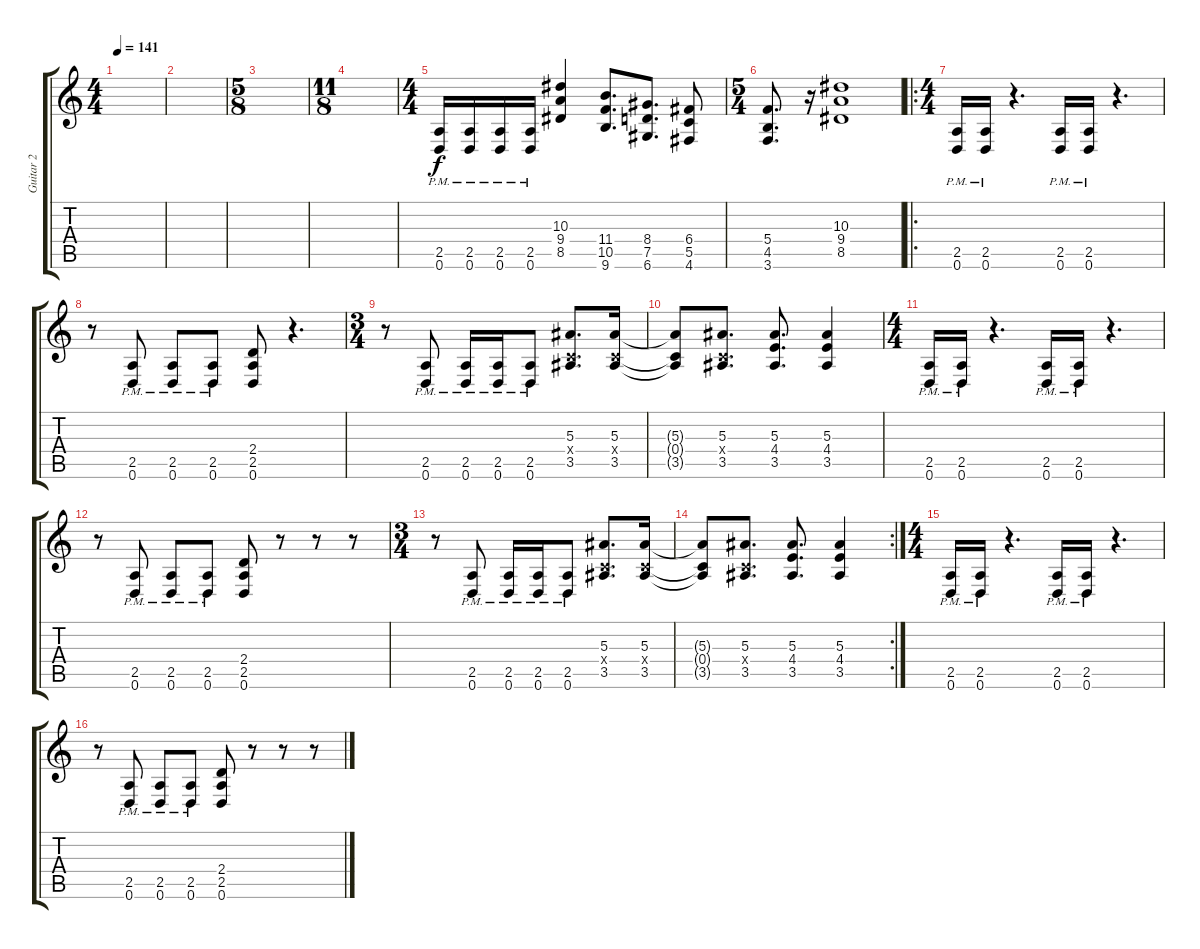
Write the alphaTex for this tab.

\track ("Guitar 2" "Guitar 2") {instrument distortionguitar}
\staff {score tabs}
\tuning (D4 A3 F3 C3 G2 D2) {hide}
\ts (4 4)
\tempo 141
\clef g2
\ks c
|
|
\ts (5 8)
|
\ts (11 8)
|
\ts (4 4)
(2.5{pm} 0.6{pm}).16 (2.5{pm} 0.6{pm}).16 (2.5{pm} 0.6{pm}).16 (2.5{pm} 0.6{pm}).16 (10.3 9.4 8.5).4 (11.4 10.5 9.6).8{d} (8.4 7.5 6.6).8{d} (6.4 5.5 4.6).8 |
\ts (5 4)
(5.4 4.5 3.6).8{d} r.16 (10.3 9.4 8.5).1 |
\ro
\ts (4 4)
(2.5{pm} 0.6{pm}).16 (2.5{pm} 0.6{pm}).16 r.4{d} (2.5{pm} 0.6{pm}).16 (2.5{pm} 0.6{pm}).16 r.4{d} |
r.8 (2.5{pm} 0.6{pm}).8 (2.5{pm} 0.6{pm}).8 (2.5{pm} 0.6{pm}).8 (2.4 2.5 0.6).8 r.4{d} |
\ts (3 4)
r.8 (2.5{pm} 0.6{pm}).8 (2.5{pm} 0.6{pm}).16 (2.5{pm} 0.6{pm}).16 (2.5{pm} 0.6{pm}).8 (5.3 0.4{x} 3.5).8{d} (5.3 0.4{x} 3.5).16 |
(5.3{t} 0.4{t} 3.5{t}).8 (5.3 0.4{x} 3.5).8{d} (5.3 4.4 3.5).8{d} (5.3 4.4 3.5).4 |
\ts (4 4)
(2.5{pm} 0.6{pm}).16 (2.5{pm} 0.6{pm}).16 r.4{d} (2.5{pm} 0.6{pm}).16 (2.5{pm} 0.6{pm}).16 r.4{d} |
r.8 (2.5{pm} 0.6{pm}).8 (2.5{pm} 0.6{pm}).8 (2.5{pm} 0.6{pm}).8 (2.4 2.5 0.6).8 r.8 r.8 r.8 |
\ts (3 4)
r.8 (2.5{pm} 0.6{pm}).8 (2.5{pm} 0.6{pm}).16 (2.5{pm} 0.6{pm}).16 (2.5{pm} 0.6{pm}).8 (5.3 0.4{x} 3.5).8{d} (5.3 0.4{x} 3.5).16 |
\rc 2
(5.3{t} 0.4{t} 3.5{t}).8 (5.3 0.4{x} 3.5).8{d} (5.3 4.4 3.5).8{d} (5.3 4.4 3.5).4 |
\ts (4 4)
(2.5{pm} 0.6{pm}).16 (2.5{pm} 0.6{pm}).16 r.4{d} (2.5{pm} 0.6{pm}).16 (2.5{pm} 0.6{pm}).16 r.4{d} |
r.8 (2.5{pm} 0.6{pm}).8 (2.5{pm} 0.6{pm}).8 (2.5{pm} 0.6{pm}).8 (2.4 2.5 0.6).8 r.8 r.8 r.8
